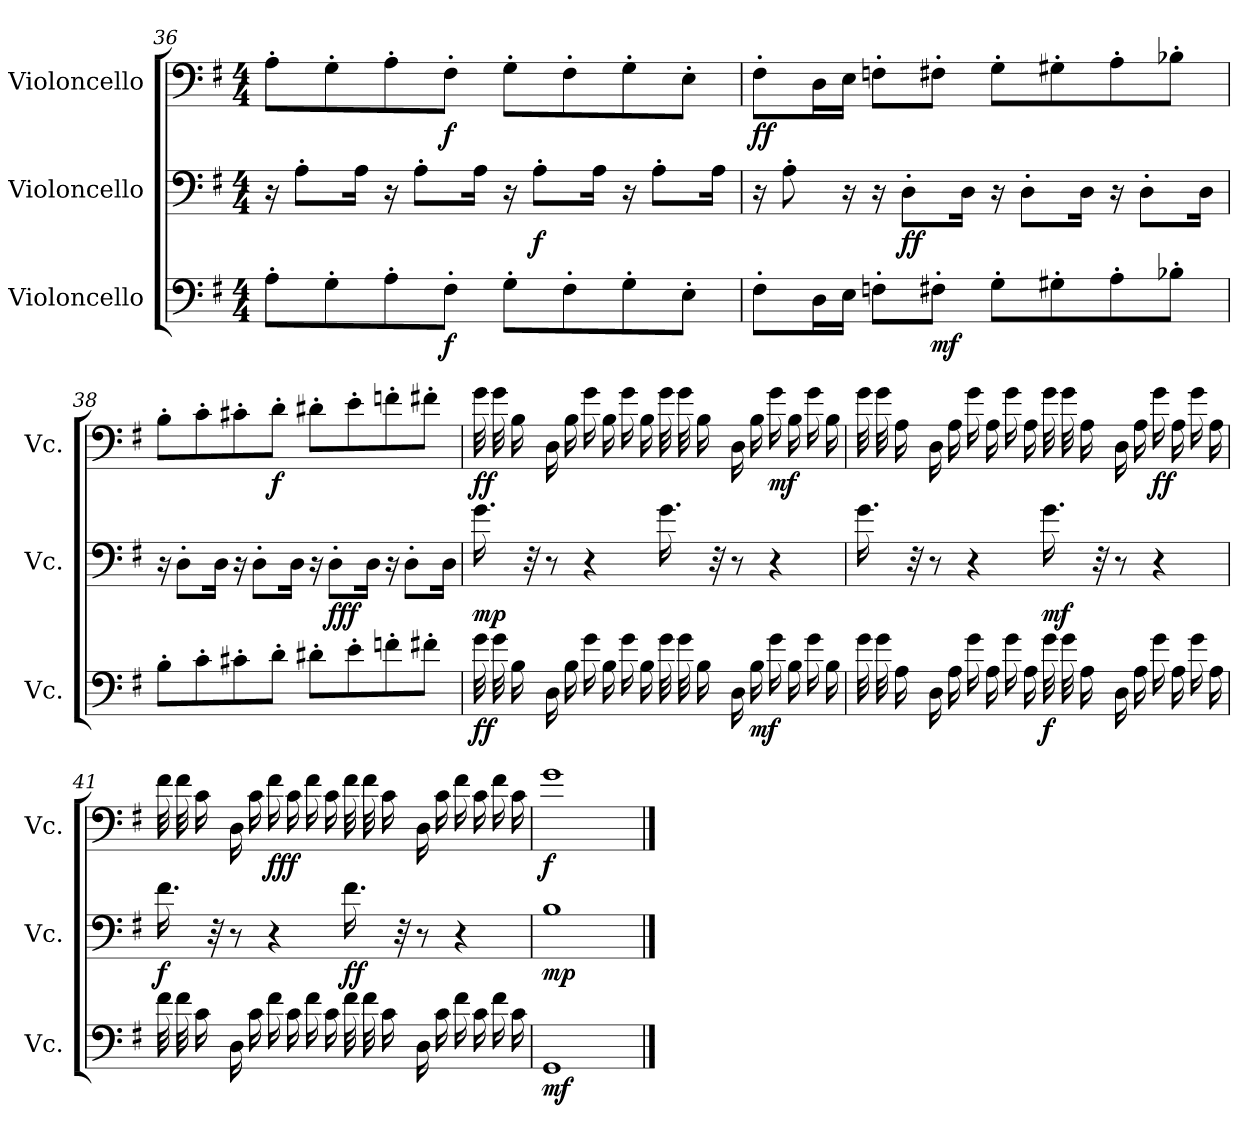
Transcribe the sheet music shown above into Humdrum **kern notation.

**kern	**dynam	**kern	**dynam	**kern	**dynam
*part3	*part3	*part2	*part2	*part1	*part1
*staff3	*staff3	*staff2	*staff2	*staff1	*staff1
*I"Violoncello	*	*I"Violoncello	*	*I"Violoncello	*
*I'Vc.	*	*I'Vc.	*	*I'Vc.	*
*clefF4	*	*clefF4	*	*clefF4	*
*k[f#]	*	*k[f#]	*	*k[f#]	*
*M4/4	*	*M4/4	*	*M4/4	*
=36	=36	=36	=36	=36	=36
8A'\L	.	16r	.	8A'\L	.
.	.	8A'\L	.	.	.
8G'\	.	.	.	8G'\	.
.	.	16A\Jk	.	.	.
8A'\	.	16r	.	8A'\	.
.	.	8A'\L	.	.	.
!	!LO:DY:b	!	!	!	!LO:DY:b
8F#'\J	f	.	.	8F#'\J	f
.	.	16A\Jk	.	.	.
8G'\L	.	16r	.	8G'\L	.
!	!	!	!LO:DY:b	!	!
.	.	8A'\L	f	.	.
8F#'\	.	.	.	8F#'\	.
.	.	16A\Jk	.	.	.
8G'\	.	16r	.	8G'\	.
.	.	8A'\L	.	.	.
8E'\J	.	.	.	8E'\J	.
.	.	16A\Jk	.	.	.
!!LO:LB:g=z
=37	=37	=37	=37	=37	=37
!	!	!	!	!	!LO:DY:b
8F#'\L	.	16r	.	8F#'\L	ff
.	.	8A'\	.	.	.
16D\L	.	.	.	16D\L	.
16E\JJ	.	16r	.	16E\JJ	.
8Fn'\L	.	16r	.	8Fn'\L	.
!	!	!	!LO:DY:b	!	!
.	.	8D'\L	ff	.	.
!	!LO:DY:b	!	!	!	!
8F#X'\J	mf	.	.	8F#X'\J	.
.	.	16D\Jk	.	.	.
8G'\L	.	16r	.	8G'\L	.
.	.	8D'\L	.	.	.
8G#X'\	.	.	.	8G#X'\	.
.	.	16D\Jk	.	.	.
8A'\	.	16r	.	8A'\	.
.	.	8D'\L	.	.	.
8B-X'\J	.	.	.	8B-X'\J	.
.	.	16D\Jk	.	.	.
=38	=38	=38	=38	=38	=38
*	*	*	*	*MM70	*
8B'\L	.	16r	.	8B'\L	.
.	.	8D'\L	.	.	.
8c'\	.	.	.	8c'\	.
.	.	16D\Jk	.	.	.
8c#X'\	.	16r	.	8c#X'\	.
.	.	8D'\L	.	.	.
!	!	!	!	!	!LO:DY:b
8d'\J	.	.	.	8d'\J	f
.	.	16D\Jk	.	.	.
8d#X'\L	.	16r	.	8d#X'\L	.
!	!	!	!LO:DY:b	!	!
.	.	8D'\L	fff	.	.
8e'\	.	.	.	8e'\	.
.	.	16D\Jk	.	.	.
8fn'\	.	16r	.	8fn'\	.
.	.	8D'\L	.	.	.
*	*	*	*	*MM40	*
8f#X'\J	.	.	.	8f#X'\J	.
.	.	16D\Jk	.	.	.
=39	=39	=39	=39	=39	=39
!	!LO:DY:b	!	!LO:DY:b	!	!LO:DY:b
*tremolo	*	*	*	*	*
*	*	*	*	*tremolo	*
32g\LLL	ff	16.g\	mp	32g\LLL	ff
32g\	.	.	.	32g\	.
*	*	*	*	*Xtremolo	*
*Xtremolo	*	*	*	*	*
*	*	*	*	*MM70	*
16B\	.	.	.	16B\	.
.	.	32r	.	.	.
16D\	.	8r	.	16D\	.
16B\JJ	.	.	.	16B\JJ	.
16g\LL	.	4r	.	16g\LL	.
16B\	.	.	.	16B\	.
16g\	.	.	.	16g\	.
16B\JJ	.	.	.	16B\JJ	.
*tremolo	*	*	*	*	*
*	*	*	*	*tremolo	*
32g\LLL	.	16.g\	.	32g\LLL	.
32g\	.	.	.	32g\	.
*	*	*	*	*Xtremolo	*
*Xtremolo	*	*	*	*	*
16B\	.	.	.	16B\	.
.	.	32r	.	.	.
16D\	.	8r	.	16D\	.
!	!LO:DY:b	!	!	!	!
16B\JJ	mf	.	.	16B\JJ	.
!	!	!	!	!	!LO:DY:b
16g\LL	.	4r	.	16g\LL	mf
16B\	.	.	.	16B\	.
*	*	*	*	*MM75	*
16g\	.	.	.	16g\	.
16B\JJ	.	.	.	16B\JJ	.
!!LO:PB:g=z
=40	=40	=40	=40	=40	=40
*tremolo	*	*	*	*	*
*	*	*	*	*tremolo	*
32g\LLL	.	16.g\	.	32g\LLL	.
32g\	.	.	.	32g\	.
*	*	*	*	*Xtremolo	*
*Xtremolo	*	*	*	*	*
16A\	.	.	.	16A\	.
.	.	32r	.	.	.
16D\	.	8r	.	16D\	.
16A\JJ	.	.	.	16A\JJ	.
16g\LL	.	4r	.	16g\LL	.
16A\	.	.	.	16A\	.
16g\	.	.	.	16g\	.
16A\JJ	.	.	.	16A\JJ	.
!	!LO:DY:b	!	!LO:DY:b	!	!
*tremolo	*	*	*	*	*
*	*	*	*	*tremolo	*
32g\LLL	f	16.g\	mf	32g\LLL	.
32g\	.	.	.	32g\	.
*	*	*	*	*Xtremolo	*
*Xtremolo	*	*	*	*	*
16A\	.	.	.	16A\	.
.	.	32r	.	.	.
16D\	.	8r	.	16D\	.
16A\JJ	.	.	.	16A\JJ	.
!	!	!	!	!	!LO:DY:b
16g\LL	.	4r	.	16g\LL	ff
16A\	.	.	.	16A\	.
16g\	.	.	.	16g\	.
16A\JJ	.	.	.	16A\JJ	.
=41	=41	=41	=41	=41	=41
!	!	!	!LO:DY:b	!	!
*tremolo	*	*	*	*	*
*	*	*	*	*tremolo	*
32f#\LLL	.	16.f#\	f	32f#\LLL	.
32f#\	.	.	.	32f#\	.
*	*	*	*	*Xtremolo	*
*Xtremolo	*	*	*	*	*
16c\	.	.	.	16c\	.
.	.	32r	.	.	.
16D\	.	8r	.	16D\	.
16c\JJ	.	.	.	16c\JJ	.
!	!	!	!	!	!LO:DY:b
16f#\LL	.	4r	.	16f#\LL	fff
16c\	.	.	.	16c\	.
16f#\	.	.	.	16f#\	.
16c\JJ	.	.	.	16c\JJ	.
!	!	!	!LO:DY:b	!	!
*tremolo	*	*	*	*	*
*	*	*	*	*tremolo	*
32f#\LLL	.	16.f#\	ff	32f#\LLL	.
32f#\	.	.	.	32f#\	.
*	*	*	*	*Xtremolo	*
*Xtremolo	*	*	*	*	*
16c\	.	.	.	16c\	.
.	.	32r	.	.	.
16D\	.	8r	.	16D\	.
16c\JJ	.	.	.	16c\JJ	.
16f#\LL	.	4r	.	16f#\LL	.
*	*	*	*	*MM50	*
16c\	.	.	.	16c\	.
16f#\	.	.	.	16f#\	.
16c\JJ	.	.	.	16c\JJ	.
=42	=42	=42	=42	=42	=42
*	*	*	*	*MM70	*
!	!LO:DY:b	!	!LO:DY:b	!	!LO:DY:b
1GG	mf	1B	mp	1g	f
==	==	==	==	==	==
*-	*-	*-	*-	*-	*-
